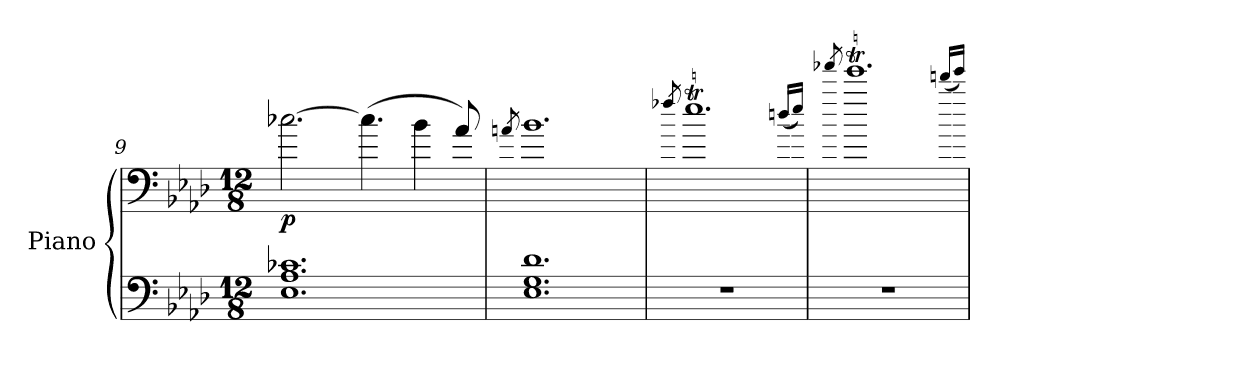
**kern	**kern	**dynam
*part1	*part1	*part1
*staff2	*staff1	*staff1/2
*I"Piano	*	*
*I'Pno	*	*
!!LO:LB:g=z
*clefF4	*clefF4	*
*k[b-e-a-d-]	*k[b-e-a-d-]	*
*M12/8	*M12/8	*
=9	=9	=9
!	!	!LO:DY:b
1.E- 1.A- 1.c-X	[2.cc-X\	p
.	(>4.cc-\]	.
.	4b-\	.
.	8a-/)	.
=10	=10	=10
.	8qan/	.
1.E- 1.G 1.d-	1.b-	.
=11	=11	=11
.	8qff-X/	.
1.r	1.ee-T	.
.	(<16qddn/LL	.
.	16qee-/JJ)	.
=12	=12	=12
.	8qfff-X/	.
1.r	1.eee-T	.
.	(<16qdddn/LL	.
.	16qeee-/JJ)	.
=	=	=
*-	*-	*-
